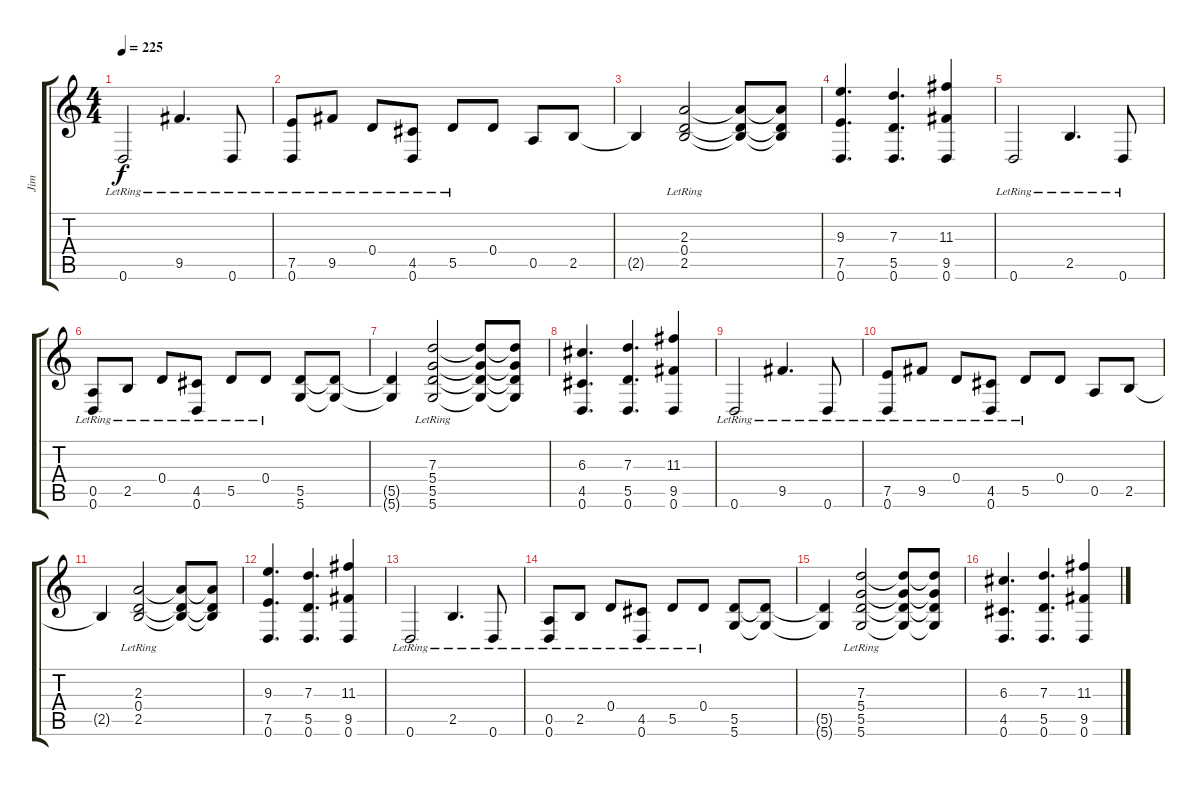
\track ("Jim" "Jim") {instrument electricguitarjazz}
\staff {score tabs}
\tuning (E4 B3 G3 D3 A2 D2) {hide}
\ts (4 4)
\tempo 225
\clef g2
\ks c
0.6{lr}.2{dy f} 9.5{lr}.4{d} 0.6{lr}.8 |
(7.5{lr} 0.6{lr}).8 9.5{lr}.8 0.4{lr}.8 (4.5{lr} 0.6{lr}).8 5.5{lr}.8 0.4.8 0.5.8 2.5.8 |
2.5{t}.4 (2.3{lr} 0.4{lr} 2.5).2 (2.3{t} 0.4{t} 2.5{t}).8 (2.3{t} 0.4{t} 2.5{t}).8 |
(9.3 7.5 0.6).4{d} (7.3 5.5 0.6).4{d} (11.3 9.5 0.6).4 |
0.6{lr}.2 2.5{lr}.4{d} 0.6{lr}.8 |
(0.5{lr} 0.6{lr}).8 2.5{lr}.8 0.4{lr}.8 (4.5{lr} 0.6{lr}).8 5.5{lr}.8 0.4{lr}.8 (5.5 5.6).8 (5.5{t} 5.6{t}).8 |
(5.5{t} 5.6{t}).4 (7.3{lr} 5.4{lr} 5.5 5.6).2 (7.3{t} 5.4{t} 5.5{t} 5.6{t}).8 (7.3{t} 5.4{t} 5.5{t} 5.6{t}).8 |
(6.3 4.5 0.6).4{d} (7.3 5.5 0.6).4{d} (11.3 9.5 0.6).4 |
0.6{lr}.2 9.5{lr}.4{d} 0.6{lr}.8 |
(7.5{lr} 0.6{lr}).8 9.5{lr}.8 0.4{lr}.8 (4.5{lr} 0.6{lr}).8 5.5{lr}.8 0.4.8 0.5.8 2.5.8 |
2.5{t}.4 (2.3{lr} 0.4{lr} 2.5).2 (2.3{t} 0.4{t} 2.5{t}).8 (2.3{t} 0.4{t} 2.5{t}).8 |
(9.3 7.5 0.6).4{d} (7.3 5.5 0.6).4{d} (11.3 9.5 0.6).4 |
0.6{lr}.2 2.5{lr}.4{d} 0.6{lr}.8 |
(0.5{lr} 0.6{lr}).8 2.5{lr}.8 0.4{lr}.8 (4.5{lr} 0.6{lr}).8 5.5{lr}.8 0.4{lr}.8 (5.5 5.6).8 (5.5{t} 5.6{t}).8 |
(5.5{t} 5.6{t}).4 (7.3{lr} 5.4{lr} 5.5 5.6).2 (7.3{t} 5.4{t} 5.5{t} 5.6{t}).8 (7.3{t} 5.4{t} 5.5{t} 5.6{t}).8 |
(6.3 4.5 0.6).4{d} (7.3 5.5 0.6).4{d} (11.3 9.5 0.6).4
